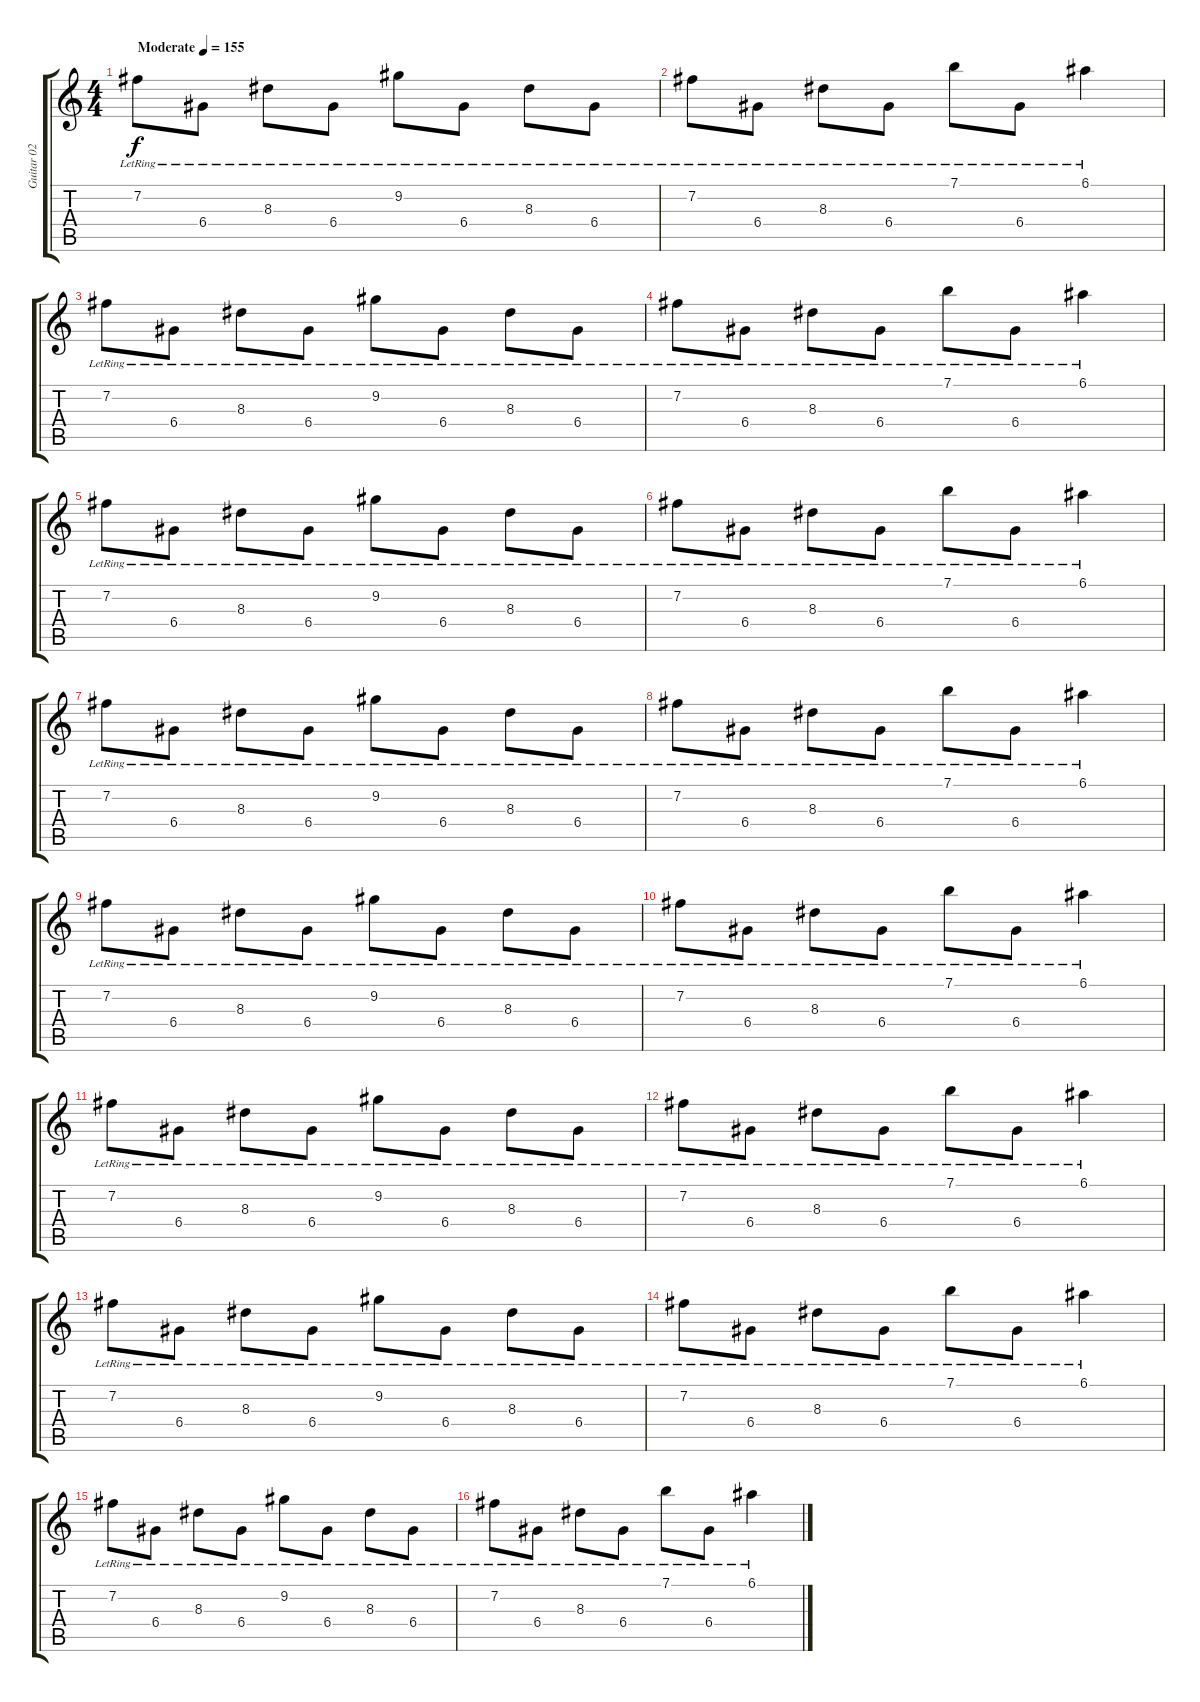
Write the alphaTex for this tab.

\track ("Guitar 02" "Guitar 02") {instrument distortionguitar}
\staff {score tabs}
\tuning (E4 B3 G3 D3 A2 D2) {hide}
\ts (4 4)
\tempo (155 "Moderate")
\clef g2
\ks c
7.2{lr}.8{dy f instrument distortionguitar} 6.4{lr}.8 8.3{lr}.8 6.4{lr}.8 9.2{lr}.8 6.4{lr}.8 8.3{lr}.8 6.4{lr}.8 |
7.2{lr}.8 6.4{lr}.8 8.3{lr}.8 6.4{lr}.8 7.1{lr}.8 6.4{lr}.8 6.1{lr}.4 |
7.2{lr}.8 6.4{lr}.8 8.3{lr}.8 6.4{lr}.8 9.2{lr}.8 6.4{lr}.8 8.3{lr}.8 6.4{lr}.8 |
7.2{lr}.8 6.4{lr}.8 8.3{lr}.8 6.4{lr}.8 7.1{lr}.8 6.4{lr}.8 6.1{lr}.4 |
7.2{lr}.8 6.4{lr}.8 8.3{lr}.8 6.4{lr}.8 9.2{lr}.8 6.4{lr}.8 8.3{lr}.8 6.4{lr}.8 |
7.2{lr}.8 6.4{lr}.8 8.3{lr}.8 6.4{lr}.8 7.1{lr}.8 6.4{lr}.8 6.1{lr}.4 |
7.2{lr}.8 6.4{lr}.8 8.3{lr}.8 6.4{lr}.8 9.2{lr}.8 6.4{lr}.8 8.3{lr}.8 6.4{lr}.8 |
7.2{lr}.8 6.4{lr}.8 8.3{lr}.8 6.4{lr}.8 7.1{lr}.8 6.4{lr}.8 6.1{lr}.4 |
7.2{lr}.8 6.4{lr}.8 8.3{lr}.8 6.4{lr}.8 9.2{lr}.8 6.4{lr}.8 8.3{lr}.8 6.4{lr}.8 |
7.2{lr}.8 6.4{lr}.8 8.3{lr}.8 6.4{lr}.8 7.1{lr}.8 6.4{lr}.8 6.1{lr}.4 |
7.2{lr}.8 6.4{lr}.8 8.3{lr}.8 6.4{lr}.8 9.2{lr}.8 6.4{lr}.8 8.3{lr}.8 6.4{lr}.8 |
7.2{lr}.8 6.4{lr}.8 8.3{lr}.8 6.4{lr}.8 7.1{lr}.8 6.4{lr}.8 6.1{lr}.4 |
7.2{lr}.8 6.4{lr}.8 8.3{lr}.8 6.4{lr}.8 9.2{lr}.8 6.4{lr}.8 8.3{lr}.8 6.4{lr}.8 |
7.2{lr}.8 6.4{lr}.8 8.3{lr}.8 6.4{lr}.8 7.1{lr}.8 6.4{lr}.8 6.1{lr}.4 |
7.2{lr}.8 6.4{lr}.8 8.3{lr}.8 6.4{lr}.8 9.2{lr}.8 6.4{lr}.8 8.3{lr}.8 6.4{lr}.8 |
7.2{lr}.8 6.4{lr}.8 8.3{lr}.8 6.4{lr}.8 7.1{lr}.8 6.4{lr}.8 6.1{lr}.4
